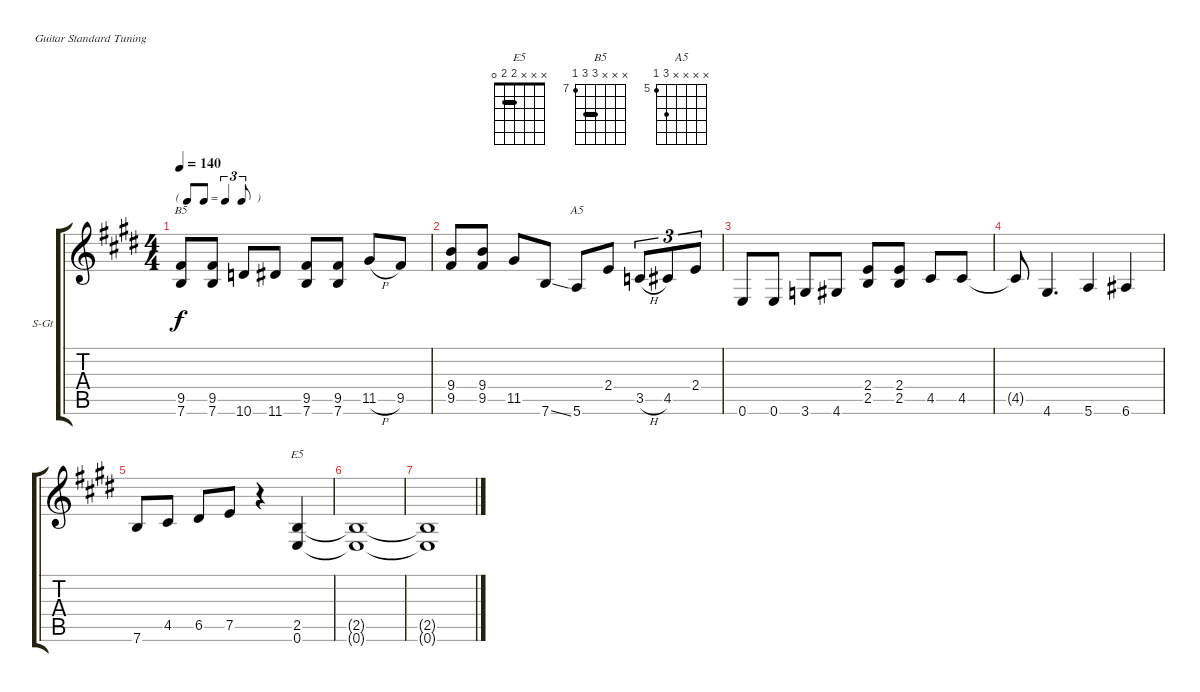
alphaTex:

\bracketExtendMode groupsimilarinstruments
\firstSystemTrackNameOrientation horizontal
\otherSystemsTrackNameOrientation horizontal
\track ("Guitar 2" "S-Gt") {instrument acousticguitarsteel}
\staff {score tabs}
\tuning (E4 B3 G3 D3 A2 E2)
\chord ("E5" x x x 2 2 0) {barre 2}
\chord ("B5" x x x 9 9 7) {firstfret 7 barre 9}
\chord ("A5" x x x x 7 5) {firstfret 5}
\ts (4 4)
\tf triplet8th
\tempo 140
\clef g2
\ks e
(9.5 7.6).8{ch "B5" dy f} (9.5 7.6).8 10.6.8 11.6.8 (9.5 7.6).8 (9.5 7.6).8 11.5{h}.8 9.5.8 |
(9.4 9.5).8 (9.4 9.5).8 11.5.8 7.6{ss}.8 5.6.8{ch "A5"} 2.4.8 3.5{h}.8{tu (3 2)} 4.5.8{tu (3 2)} 2.4.8{tu (3 2)} |
0.6.8 0.6.8 3.6.8 4.6.8 (2.4 2.5).8 (2.4 2.5).8 4.5.8 4.5.8 |
4.5{t}.8 4.6.4{d} 5.6.4 6.6.4 |
7.6.8 4.5.8 6.5.8 7.5.8 r.4 (2.5 0.6).4{ch "E5"} |
(2.5{t} 0.6{t}).1 |
(2.5{t} 0.6{t}).1
